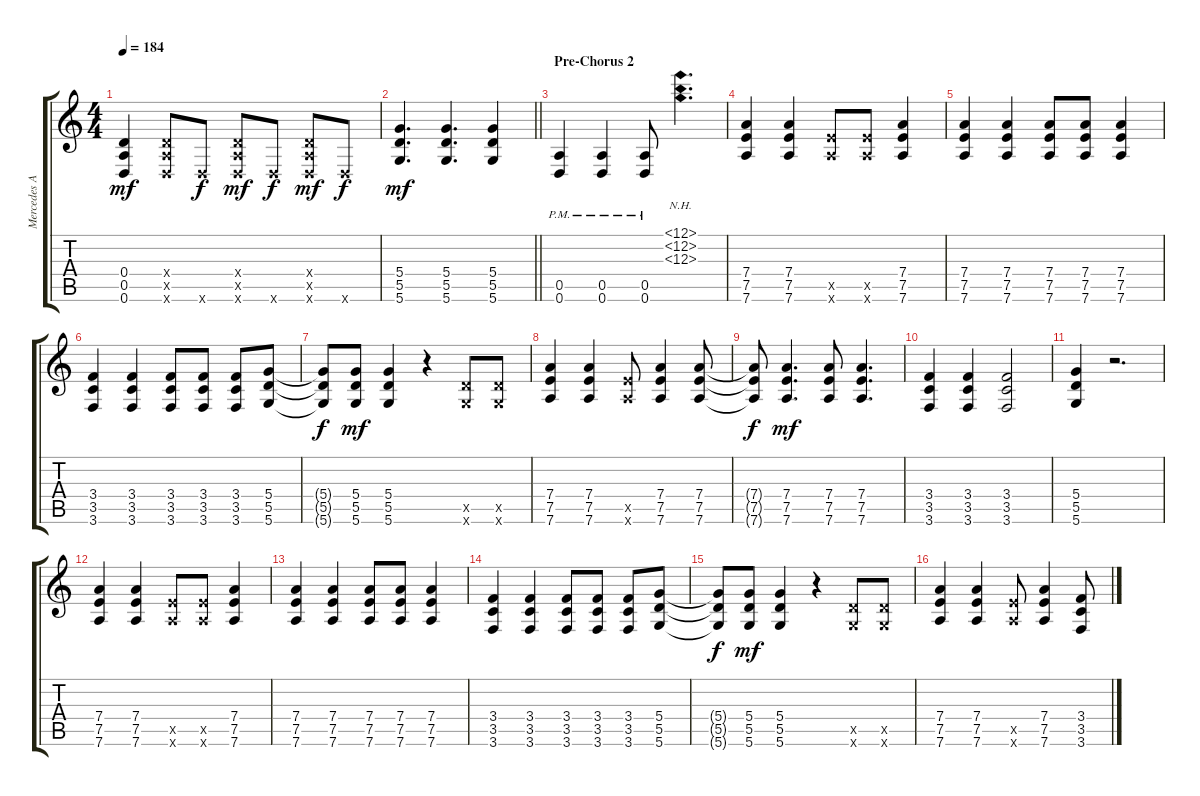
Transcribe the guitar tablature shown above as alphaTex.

\track ("Mercedes Arn-Horn (Rhythm Guitar)" "Mercedes A") {instrument overdrivenguitar}
\staff {score tabs}
\tuning (E4 B3 G3 D3 A2 D2) {hide}
\ts (4 4)
\tempo 184
\clef g2
\ks c
(0.4 0.5 0.6).4{dy mf} (0.4{x} 0.5{x} 0.6{x}).8 0.6{x}.8{dy f} (0.4{x} 0.5{x} 0.6{x}).8{dy mf} 0.6{x}.8{dy f} (0.4{x} 0.5{x} 0.6{x}).8{dy mf} 0.6{x}.8{dy f} |
\barLineRight lightlight
(5.4 5.5 5.6).4{d dy mf} (5.4 5.5 5.6).4{d} (5.4 5.5 5.6).4 |
\section ("" "Pre-Chorus 2")
(0.5{pm} 0.6{pm}).4 (0.5{pm} 0.6{pm}).4 (0.5{pm} 0.6{pm}).8 (12.1{nh} 12.2{nh} 12.3{nh}).4{d} |
(7.4 7.5 7.6).4 (7.4 7.5 7.6).4 (7.5{x} 7.6{x}).8 (7.5{x} 7.6{x}).8 (7.4 7.5 7.6).4 |
(7.4 7.5 7.6).4 (7.4 7.5 7.6).4 (7.4 7.5 7.6).8 (7.4 7.5 7.6).8 (7.4 7.5 7.6).4 |
(3.4 3.5 3.6).4 (3.4 3.5 3.6).4 (3.4 3.5 3.6).8 (3.4 3.5 3.6).8 (3.4 3.5 3.6).8 (5.4 5.5 5.6).8 |
(5.4{t} 5.5{t} 5.6{t}).8{dy f} (5.4 5.5 5.6).8{dy mf} (5.4 5.5 5.6).4 r.4 (5.5{x} 5.6{x}).8 (5.5{x} 5.6{x}).8 |
(7.4 7.5 7.6).4 (7.4 7.5 7.6).4 (7.5{x} 7.6{x}).8 (7.4 7.5 7.6).4 (7.4 7.5 7.6).8 |
(7.4{t} 7.5{t} 7.6{t}).8{dy f} (7.4 7.5 7.6).4{d dy mf} (7.4 7.5 7.6).8 (7.4 7.5 7.6).4{d} |
(3.4 3.5 3.6).4 (3.4 3.5 3.6).4 (3.4 3.5 3.6).2 |
(5.4 5.5 5.6).4 r.2{d} |
(7.4 7.5 7.6).4 (7.4 7.5 7.6).4 (7.5{x} 7.6{x}).8 (7.5{x} 7.6{x}).8 (7.4 7.5 7.6).4 |
(7.4 7.5 7.6).4 (7.4 7.5 7.6).4 (7.4 7.5 7.6).8 (7.4 7.5 7.6).8 (7.4 7.5 7.6).4 |
(3.4 3.5 3.6).4 (3.4 3.5 3.6).4 (3.4 3.5 3.6).8 (3.4 3.5 3.6).8 (3.4 3.5 3.6).8 (5.4 5.5 5.6).8 |
(5.4{t} 5.5{t} 5.6{t}).8{dy f} (5.4 5.5 5.6).8{dy mf} (5.4 5.5 5.6).4 r.4 (5.5{x} 5.6{x}).8 (5.5{x} 5.6{x}).8 |
(7.4 7.5 7.6).4 (7.4 7.5 7.6).4 (7.5{x} 7.6{x}).8 (7.4 7.5 7.6).4 (3.4 3.5 3.6).8
